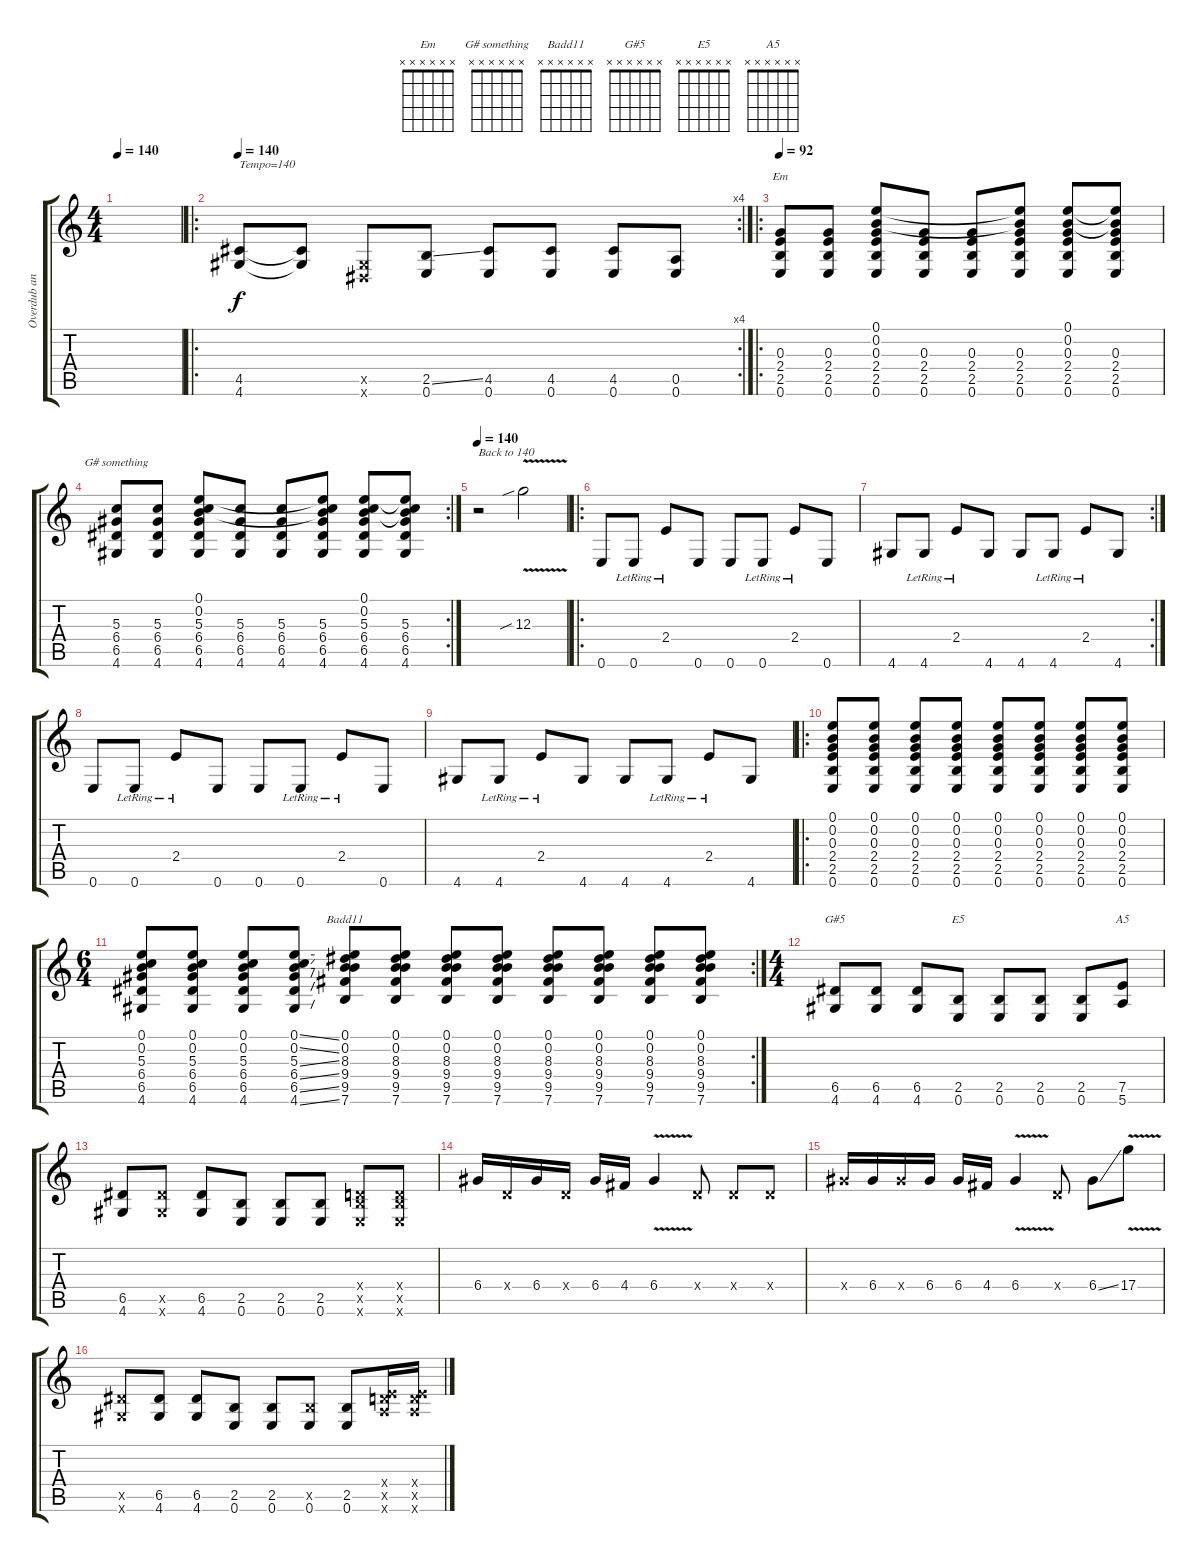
\track ("Overdub and 2nd guitar (lead)" "Overdub an") {instrument overdrivenguitar}
\staff {score tabs}
\tuning (E4 B3 G3 D3 A2 E2) {hide}
\chord ("Em" x x x x x x)
\chord ("G# something" x x x x x x)
\chord ("Badd11" x x x x x x)
\chord ("G#5" x x x x x x)
\chord ("E5" x x x x x x)
\chord ("A5" x x x x x x)
\ts (4 4)
\tempo 140
\clef g2
\ks c
|
\ro
\rc 4
\tempo 140
(4.5 4.6).8{txt "Tempo=140"} (4.5{t} 4.6{t}).8 (-1.5{x} -1.6{x}).8 (2.5{ss} 0.6).8 (4.5 0.6).8 (4.5 0.6).8 (4.5 0.6).8 (0.5 0.6).8 |
\ro
\tempo 92
(0.3 2.4 2.5 0.6).8{ch "Em"} (0.3 2.4 2.5 0.6).8 (0.1 0.2 0.3 2.4 2.5 0.6).8 (0.3 2.4 2.5 0.6).8 (0.3 2.4 2.5 0.6).8 (0.1{t} 0.2{t} 0.3 2.4 2.5 0.6).8 (0.1 0.2 0.3 2.4 2.5 0.6).8 (0.1{t} 0.2{t} 0.3 2.4 2.5 0.6).8 |
\rc 2
(5.3 6.4 6.5 4.6).8{ch "G# something"} (5.3 6.4 6.5 4.6).8 (0.1 0.2 5.3 6.4 6.5 4.6).8 (5.3 6.4 6.5 4.6).8 (5.3 6.4 6.5 4.6).8 (0.1{t} 0.2{t} 5.3 6.4 6.5 4.6).8 (0.1 0.2 5.3 6.4 6.5 4.6).8 (0.1{t} 0.2{t} 5.3 6.4 6.5 4.6).8 |
\tempo 140
r.2{txt "Back to 140"} 12.3{v sib}.2 |
\ro
0.6.8 0.6{lr}.8 2.4{lr}.8 0.6.8 0.6.8 0.6{lr}.8 2.4{lr}.8 0.6.8 |
\rc 2
4.6.8 4.6{lr}.8 2.4{lr}.8 4.6.8 4.6.8 4.6{lr}.8 2.4{lr}.8 4.6.8 |
0.6.8 0.6{lr}.8 2.4{lr}.8 0.6.8 0.6.8 0.6{lr}.8 2.4{lr}.8 0.6.8 |
4.6.8 4.6{lr}.8 2.4{lr}.8 4.6.8 4.6.8 4.6{lr}.8 2.4{lr}.8 4.6.8 |
\ro
(0.1 0.2 0.3 2.4 2.5 0.6).8 (0.1 0.2 0.3 2.4 2.5 0.6).8 (0.1 0.2 0.3 2.4 2.5 0.6).8 (0.1 0.2 0.3 2.4 2.5 0.6).8 (0.1 0.2 0.3 2.4 2.5 0.6).8 (0.1 0.2 0.3 2.4 2.5 0.6).8 (0.1 0.2 0.3 2.4 2.5 0.6).8 (0.1 0.2 0.3 2.4 2.5 0.6).8 |
\rc 2
\ts (6 4)
(0.1 0.2 5.3 6.4 6.5 4.6).8 (0.1 0.2 5.3 6.4 6.5 4.6).8 (0.1 0.2 5.3 6.4 6.5 4.6).8 (0.1{ss} 0.2{ss} 5.3{ss} 6.4{ss} 6.5{ss} 4.6{ss}).8 (0.1 0.2 8.3 9.4 9.5 7.6).8{ch "Badd11"} (0.1 0.2 8.3 9.4 9.5 7.6).8 (0.1 0.2 8.3 9.4 9.5 7.6).8 (0.1 0.2 8.3 9.4 9.5 7.6).8 (0.1 0.2 8.3 9.4 9.5 7.6).8 (0.1 0.2 8.3 9.4 9.5 7.6).8 (0.1 0.2 8.3 9.4 9.5 7.6).8 (0.1 0.2 8.3 9.4 9.5 7.6).8 |
\ts (4 4)
(6.5 4.6).8{ch "G#5"} (6.5 4.6).8 (6.5 4.6).8 (2.5 0.6).8{ch "E5"} (2.5 0.6).8 (2.5 0.6).8 (2.5 0.6).8 (7.5 5.6).8{ch "A5"} |
(6.5 4.6).8 (6.5{x} 4.6{x}).8 (6.5 4.6).8 (2.5 0.6).8 (2.5 0.6).8 (2.5 0.6).8 (0.4{x} 2.5{x} 0.6{x}).8 (0.4{x} 2.5{x} 0.6{x}).8 |
6.4.16 0.4{x}.16 6.4.16 0.4{x}.16 6.4.16 4.4.16 6.4{v}.4 0.4{x}.8 0.4{x}.8 0.4{x}.8 |
6.4{x}.16 6.4.16 6.4{x}.16 6.4.16 6.4.16 4.4.16 6.4{v}.4 0.4{x}.8 6.4{ss}.8 17.4{v}.8 |
(6.5{x} 4.6{x}).8 (6.5 4.6).8 (6.5 4.6).8 (2.5 0.6).8 (2.5 0.6).8 (2.5{x} 0.6).8 (2.5 0.6).8 (0.4{x} 7.5{x} 5.6{x}).16 (0.4{x} 7.5{x} 5.6{x}).16
